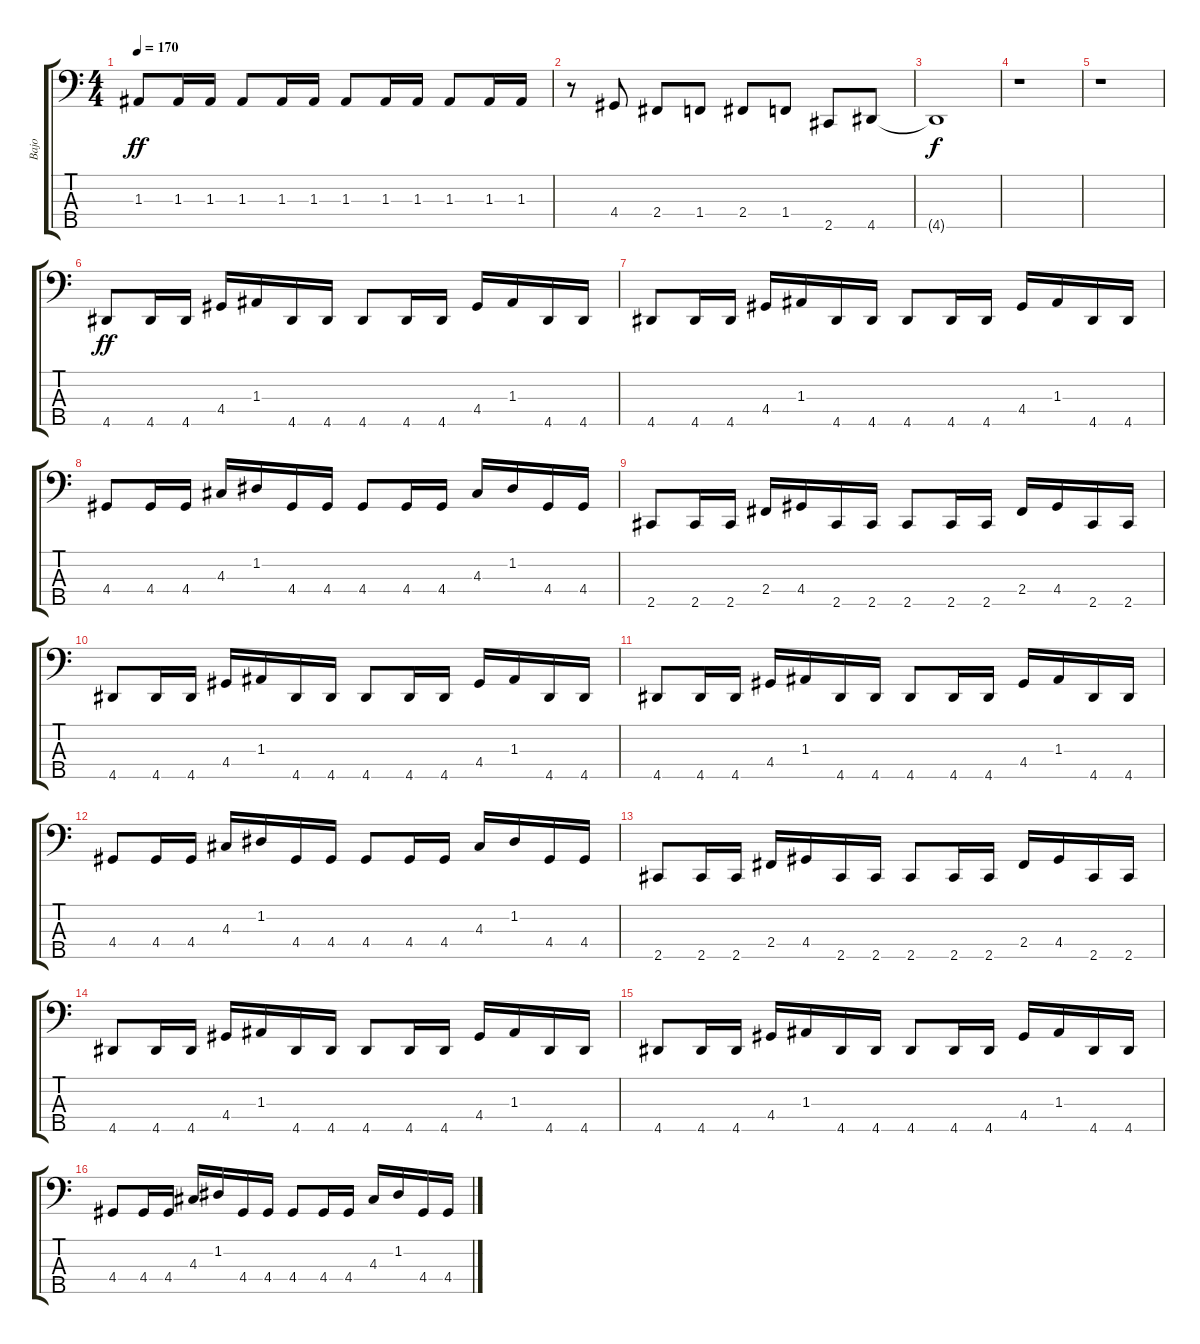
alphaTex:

\track ("Bajo" "Bajo") {instrument electricbasspick}
\staff {score tabs}
\tuning (G2 D2 A1 E1 B0) {hide}
\ts (4 4)
\tempo 170
\clef f4
\ks c
1.3.8{dy ff} 1.3.16 1.3.16 1.3.8 1.3.16 1.3.16 1.3.8 1.3.16 1.3.16 1.3.8 1.3.16 1.3.16 |
r.8 4.4.8 2.4.8 1.4.8 2.4.8 1.4.8 2.5.8 4.5.8 |
4.5{t}.1{dy f} |
r.1 |
r.1 |
4.5.8{dy ff} 4.5.16 4.5.16 4.4.16 1.3.16 4.5.16 4.5.16 4.5.8 4.5.16 4.5.16 4.4.16 1.3.16 4.5.16 4.5.16 |
4.5.8 4.5.16 4.5.16 4.4.16 1.3.16 4.5.16 4.5.16 4.5.8 4.5.16 4.5.16 4.4.16 1.3.16 4.5.16 4.5.16 |
4.4.8 4.4.16 4.4.16 4.3.16 1.2.16 4.4.16 4.4.16 4.4.8 4.4.16 4.4.16 4.3.16 1.2.16 4.4.16 4.4.16 |
2.5.8 2.5.16 2.5.16 2.4.16 4.4.16 2.5.16 2.5.16 2.5.8 2.5.16 2.5.16 2.4.16 4.4.16 2.5.16 2.5.16 |
4.5.8 4.5.16 4.5.16 4.4.16 1.3.16 4.5.16 4.5.16 4.5.8 4.5.16 4.5.16 4.4.16 1.3.16 4.5.16 4.5.16 |
4.5.8 4.5.16 4.5.16 4.4.16 1.3.16 4.5.16 4.5.16 4.5.8 4.5.16 4.5.16 4.4.16 1.3.16 4.5.16 4.5.16 |
4.4.8 4.4.16 4.4.16 4.3.16 1.2.16 4.4.16 4.4.16 4.4.8 4.4.16 4.4.16 4.3.16 1.2.16 4.4.16 4.4.16 |
2.5.8 2.5.16 2.5.16 2.4.16 4.4.16 2.5.16 2.5.16 2.5.8 2.5.16 2.5.16 2.4.16 4.4.16 2.5.16 2.5.16 |
4.5.8 4.5.16 4.5.16 4.4.16 1.3.16 4.5.16 4.5.16 4.5.8 4.5.16 4.5.16 4.4.16 1.3.16 4.5.16 4.5.16 |
4.5.8 4.5.16 4.5.16 4.4.16 1.3.16 4.5.16 4.5.16 4.5.8 4.5.16 4.5.16 4.4.16 1.3.16 4.5.16 4.5.16 |
4.4.8 4.4.16 4.4.16 4.3.16 1.2.16 4.4.16 4.4.16 4.4.8 4.4.16 4.4.16 4.3.16 1.2.16 4.4.16 4.4.16
